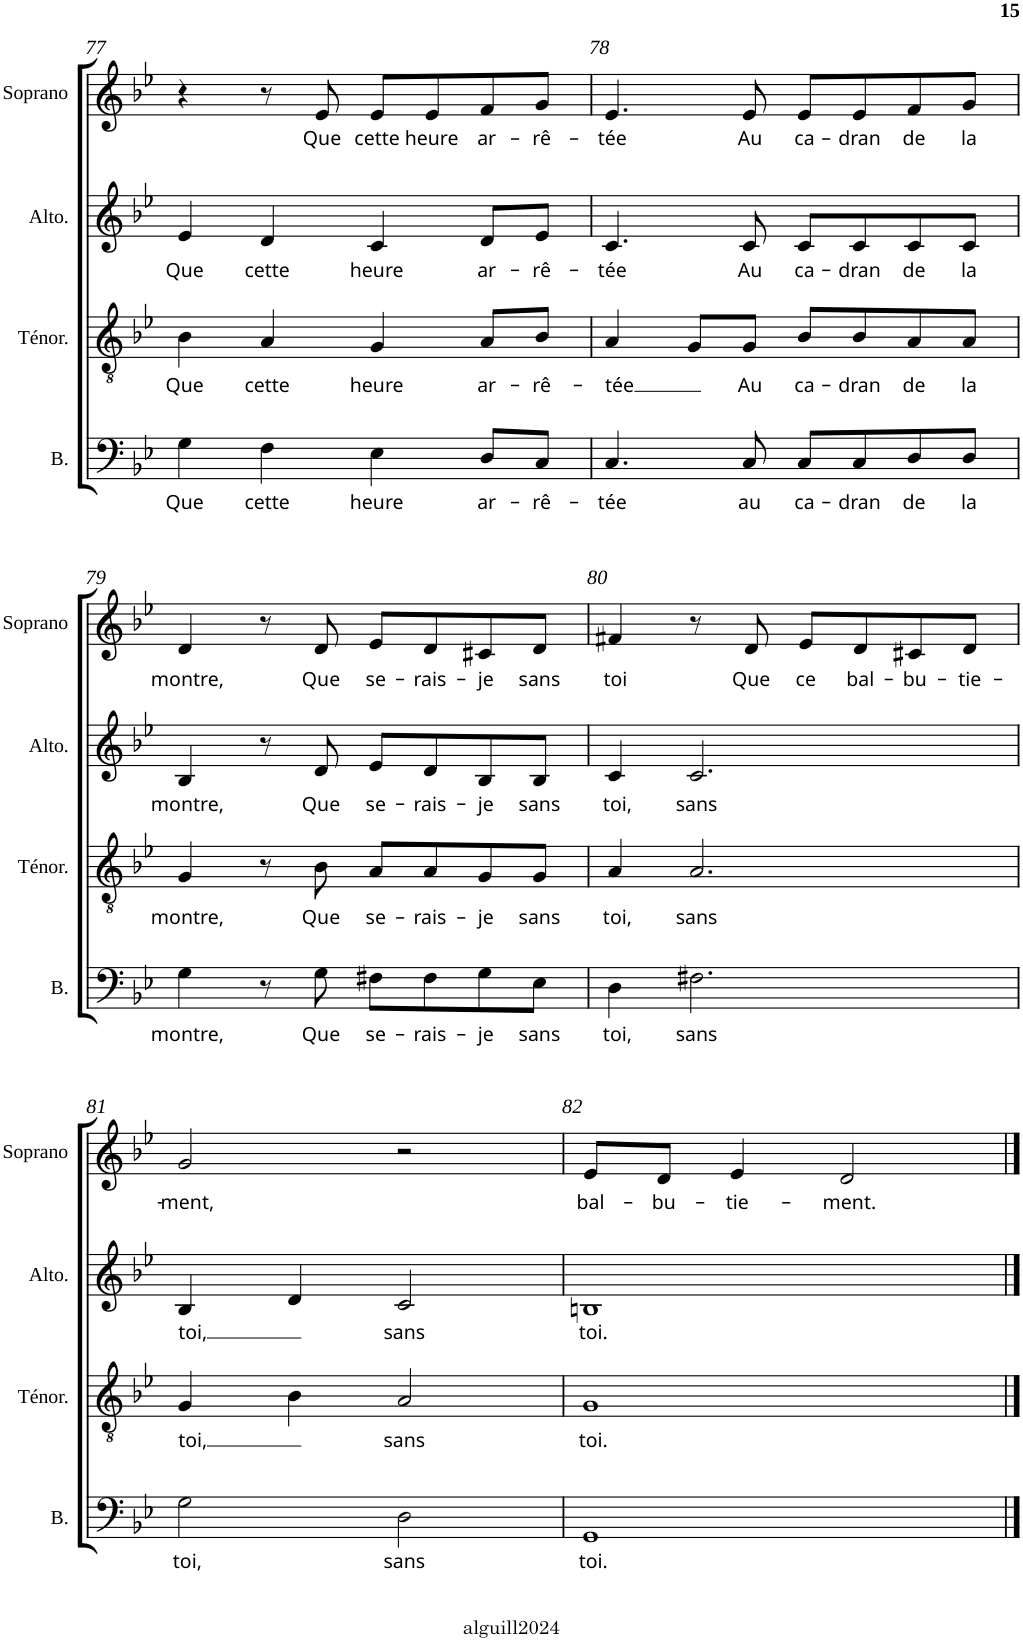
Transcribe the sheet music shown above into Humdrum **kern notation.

**kern	**text	**kern	**text	**kern	**text	**kern	**text
*part4	*part4	*part3	*part3	*part2	*part2	*part1	*part1
*staff4	*staff4	*staff3	*staff3	*staff2	*staff2	*staff1	*staff1
*I"Basse	*	*I"Ténor	*	*I"Alto	*	*I"Soprano	*
*I'B.	*	*I'Ténor.	*	*I'Alto.	*	*I'Soprano	*
!!LO:PB:g=z
*clefF4	*	*clefGv2	*	*clefG2	*	*clefG2	*
*k[b-e-]	*	*k[b-e-]	*	*k[b-e-]	*	*k[b-e-]	*
*g:	*	*g:	*	*g:	*	*g:	*
*M4/4	*	*M4/4	*	*M4/4	*	*M4/4	*
*met(c)	*	*met(c)	*	*met(c)	*	*met(c)	*
=77	=77	=77	=77	=77	=77	=77	=77
!	!LO:LY:b	!	!LO:LY:b	!	!LO:LY:b	!	!
4G\	Que	4B-\	Que	4e-/	Que	4r	.
!	!LO:LY:b	!	!LO:LY:b	!	!LO:LY:b	!	!
4F\	cette	4A/	cette	4d/	cette	8r	.
!	!	!	!	!	!	!	!LO:LY:b
.	.	.	.	.	.	8e-/	Que
!	!LO:LY:b	!	!LO:LY:b	!	!LO:LY:b	!	!LO:LY:b
4E-\	heure	4G/	heure	4c/	heure	8e-/L	cette
!	!	!	!	!	!	!	!LO:LY:b
.	.	.	.	.	.	8e-/	heure
!	!LO:LY:b	!	!LO:LY:b	!	!LO:LY:b	!	!LO:LY:b
8D/L	ar-	8A/L	ar-	8d/L	ar-	8f/	ar-
!	!LO:LY:b	!	!LO:LY:b	!	!LO:LY:b	!	!LO:LY:b
8C/J	-rê-	8B-/J	-rê-	8e-/J	-rê-	8g/J	-rê-
=78	=78	=78	=78	=78	=78	=78	=78
!	!LO:LY:b	!	!LO:LY:b	!	!LO:LY:b	!	!LO:LY:b
4.C/	-tée	4A/	-tée	4.c/	-tée	4.e-/	-tée
.	.	8G/L	.	.	.	.	.
!	!LO:LY:b	!	!LO:LY:b	!	!LO:LY:b	!	!LO:LY:b
8C/	au	8G/J	Au	8c/	Au	8e-/	Au
!	!LO:LY:b	!	!LO:LY:b	!	!LO:LY:b	!	!LO:LY:b
8C/L	ca-	8B-/L	ca-	8c/L	ca-	8e-/L	ca-
!	!LO:LY:b	!	!LO:LY:b	!	!LO:LY:b	!	!LO:LY:b
8C/	-dran	8B-/	-dran	8c/	-dran	8e-/	-dran
!	!LO:LY:b	!	!LO:LY:b	!	!LO:LY:b	!	!LO:LY:b
8D/	de	8A/	de	8c/	de	8f/	de
!	!LO:LY:b	!	!LO:LY:b	!	!LO:LY:b	!	!LO:LY:b
8D/J	la	8A/J	la	8c/J	la	8g/J	la
!!LO:LB:g=z
=79	=79	=79	=79	=79	=79	=79	=79
!	!LO:LY:b	!	!LO:LY:b	!	!LO:LY:b	!	!LO:LY:b
4G\	montre,	4G/	montre,	4B-/	montre,	4d/	montre,
8r	.	8r	.	8r	.	8r	.
!	!LO:LY:b	!	!LO:LY:b	!	!LO:LY:b	!	!LO:LY:b
8G\	Que	8B-\	Que	8d/	Que	8d/	Que
!	!LO:LY:b	!	!LO:LY:b	!	!LO:LY:b	!	!LO:LY:b
8F#X\L	se-	8A/L	se-	8e-/L	se-	8e-/L	se-
!	!LO:LY:b	!	!LO:LY:b	!	!LO:LY:b	!	!LO:LY:b
8F#\	-rais-	8A/	-rais-	8d/	-rais-	8d/	-rais-
!	!LO:LY:b	!	!LO:LY:b	!	!LO:LY:b	!	!LO:LY:b
8G\	-je	8G/	-je	8B-/	-je	8c#X/	-je
!	!LO:LY:b	!	!LO:LY:b	!	!LO:LY:b	!	!LO:LY:b
8E-\J	sans	8G/J	sans	8B-/J	sans	8d/J	sans
=80	=80	=80	=80	=80	=80	=80	=80
!	!LO:LY:b	!	!LO:LY:b	!	!LO:LY:b	!	!LO:LY:b
4D\	toi,	4A/	toi,	4c/	toi,	4f#X/	toi
!	!LO:LY:b	!	!LO:LY:b	!	!LO:LY:b	!	!
2.F#X\	sans	2.A/	sans	2.c/	sans	8r	.
!	!	!	!	!	!	!	!LO:LY:b
.	.	.	.	.	.	8d/	Que
!	!	!	!	!	!	!	!LO:LY:b
.	.	.	.	.	.	8e-/L	ce
!	!	!	!	!	!	!	!LO:LY:b
.	.	.	.	.	.	8d/	bal-
!	!	!	!	!	!	!	!LO:LY:b
.	.	.	.	.	.	8c#X/	-bu-
!	!	!	!	!	!	!	!LO:LY:b
.	.	.	.	.	.	8d/J	-tie-
!!LO:LB:g=z
=81	=81	=81	=81	=81	=81	=81	=81
!	!LO:LY:b	!	!LO:LY:b	!	!LO:LY:b	!	!LO:LY:b
2G\	toi,	4G/	toi,	4B-/	toi,	2g/	-ment,
.	.	4B-\	.	4d/	.	.	.
!	!LO:LY:b	!	!LO:LY:b	!	!LO:LY:b	!	!
2D\	sans	2A/	sans	2c/	sans	2r	.
=82	=82	=82	=82	=82	=82	=82	=82
!	!LO:LY:b	!	!LO:LY:b	!	!LO:LY:b	!	!LO:LY:b
1GG	toi.	1G	toi.	1Bn	toi.	8e-/L	bal-
!	!	!	!	!	!	!	!LO:LY:b
.	.	.	.	.	.	8d/J	-bu-
!	!	!	!	!	!	!	!LO:LY:b
.	.	.	.	.	.	4e-/	-tie-
!	!	!	!	!	!	!	!LO:LY:b
.	.	.	.	.	.	2d/	-ment.
==	==	==	==	==	==	==	==
*-	*-	*-	*-	*-	*-	*-	*-
